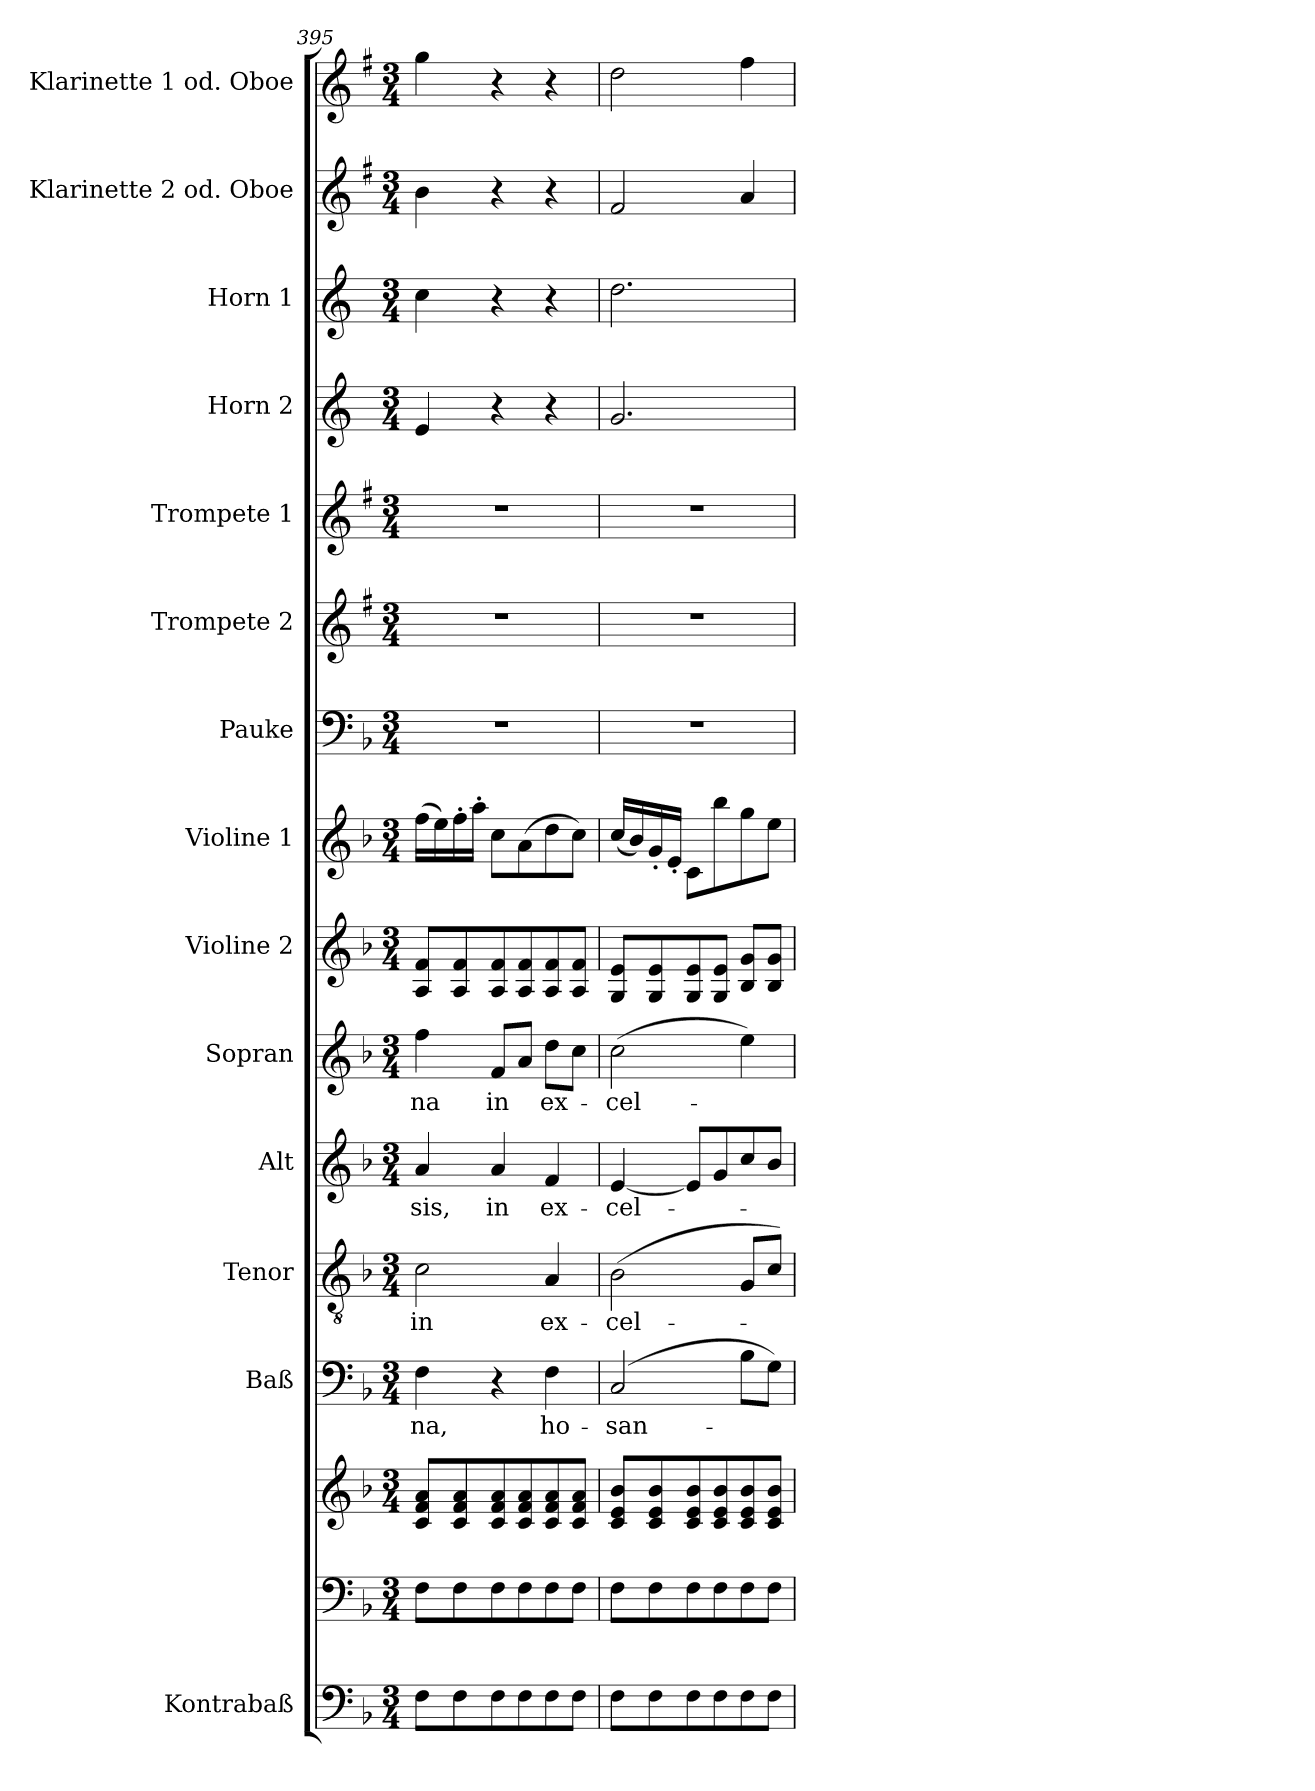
**kern	**kern	**kern	**kern	**text	**kern	**text	**kern	**text	**kern	**text	**kern	**kern	**kern	**kern	**kern	**kern	**kern	**kern	**kern
*part15	*part14	*part14	*part13	*part13	*part12	*part12	*part11	*part11	*part10	*part10	*part9	*part8	*part7	*part6	*part5	*part4	*part3	*part2	*part1
*staff16	*staff15	*staff14	*staff13	*staff13	*staff12	*staff12	*staff11	*staff11	*staff10	*staff10	*staff9	*staff8	*staff7	*staff6	*staff5	*staff4	*staff3	*staff2	*staff1
*I"Kontrabaß	*	*	*I"Baß	*	*I"Tenor	*	*I"Alt	*	*I"Sopran	*	*I"Violine 2	*I"Violine 1	*I"Pauke	*I"Trompete 2	*I"Trompete 1	*I"Horn 2	*I"Horn 1	*I"Klarinette 2 od. Oboe	*I"Klarinette 1 od. Oboe
*	*	*	*	*	*	*	*	*	*	*	*	*	*	*I'Tpt	*I'Tpt	*I'Hn	*I'Hn	*	*
*clefF4	*clefF4	*clefG2	*clefF4	*	*clefGv2	*	*clefG2	*	*clefG2	*	*clefG2	*clefG2	*clefF4	*clefG2	*clefG2	*clefG2	*clefG2	*clefG2	*clefG2
*ITrd7c12	*	*	*	*	*	*	*	*	*	*	*	*	*	*ITrd1c2	*ITrd1c2	*ITrd4c7	*ITrd4c7	*ITrd1c2	*ITrd1c2
*k[b-]	*k[b-]	*k[b-]	*k[b-]	*	*k[b-]	*	*k[b-]	*	*k[b-]	*	*k[b-]	*k[b-]	*k[b-]	*k[b-]	*k[b-]	*k[b-]	*k[b-]	*k[b-]	*k[b-]
*F:	*F:	*F:	*F:	*	*F:	*	*F:	*	*F:	*	*F:	*F:	*F:	*F:	*F:	*F:	*F:	*F:	*F:
*M3/4	*M3/4	*M3/4	*M3/4	*	*M3/4	*	*M3/4	*	*M3/4	*	*M3/4	*M3/4	*M3/4	*M3/4	*M3/4	*M3/4	*M3/4	*M3/4	*M3/4
=395	=395	=395	=395	=395	=395	=395	=395	=395	=395	=395	=395	=395	=395	=395	=395	=395	=395	=395	=395
!	!	!	!	!LO:LY:b	!	!LO:LY:b	!	!LO:LY:b	!	!LO:LY:b	!	!	!	!	!	!	!	!	!
8FF\L	8F\L	8c/ 8f/ 8a/L	4F\	-na,	2c\	in	4a/	-sis,	4ff\	-na	8A/ 8f/L	(>16ff\LL	2.r	2.r	2.r	4A/	4f\	4a\	4ff\
.	.	.	.	.	.	.	.	.	.	.	.	16ee\)	.	.	.	.	.	.	.
8FF\	8F\	8c/ 8f/ 8a/	.	.	.	.	.	.	.	.	8A/ 8f/	16ff'>\	.	.	.	.	.	.	.
.	.	.	.	.	.	.	.	.	.	.	.	16aa'>\JJ	.	.	.	.	.	.	.
!	!	!	!	!	!	!	!	!LO:LY:b	!	!LO:LY:b	!	!	!	!	!	!	!	!	!
8FF\	8F\	8c/ 8f/ 8a/	4r	.	.	.	4a/	in	8f/L	in	8A/ 8f/	8cc\L	.	.	.	4r	4r	4r	4r
8FF\	8F\	8c/ 8f/ 8a/	.	.	.	.	.	.	8a/J	.	8A/ 8f/	(>8a\	.	.	.	.	.	.	.
!	!	!	!	!LO:LY:b	!	!LO:LY:b	!	!LO:LY:b	!	!LO:LY:b	!	!	!	!	!	!	!	!	!
8FF\	8F\	8c/ 8f/ 8a/	4F\	ho-	4A/	ex-	4f/	ex-	8dd\L	ex-	8A/ 8f/	8dd\	.	.	.	4r	4r	4r	4r
8FF\J	8F\J	8c/ 8f/ 8a/J	.	.	.	.	.	.	8cc\J	.	8A/ 8f/J	8cc\J)	.	.	.	.	.	.	.
=396	=396	=396	=396	=396	=396	=396	=396	=396	=396	=396	=396	=396	=396	=396	=396	=396	=396	=396	=396
!	!	!	!	!LO:LY:b	!	!LO:LY:b	!	!LO:LY:b	!	!LO:LY:b	!	!	!	!	!	!	!	!	!
8FF\L	8F\L	8c/ 8e/ 8b-/L	(2C/	-san-	(>2B-\	-cel-	[4e/	-cel-	(>2cc\	-cel-	8G/ 8e/L	(<16cc/LL	2.r	2.r	2.r	2.c/	2.g\	2e/	2cc\
.	.	.	.	.	.	.	.	.	.	.	.	16b-/)	.	.	.	.	.	.	.
8FF\	8F\	8c/ 8e/ 8b-/	.	.	.	.	.	.	.	.	8G/ 8e/	16g'</	.	.	.	.	.	.	.
.	.	.	.	.	.	.	.	.	.	.	.	16e'</JJ	.	.	.	.	.	.	.
8FF\	8F\	8c/ 8e/ 8b-/	.	.	.	.	8e/L]	.	.	.	8G/ 8e/	8c\L	.	.	.	.	.	.	.
8FF\	8F\	8c/ 8e/ 8b-/	.	.	.	.	8g/	.	.	.	8G/ 8e/J	8bb-\	.	.	.	.	.	.	.
8FF\	8F\	8c/ 8e/ 8b-/	8B-\L	.	8G/L	.	8cc/	.	4ee\)	.	8B-/ 8g/L	8gg\	.	.	.	.	.	4g/	4ee\
8FF\J	8F\J	8c/ 8e/ 8b-/J	8G\J)	.	8c/J)	.	8b-/J	.	.	.	8B-/ 8g/J	8ee\J	.	.	.	.	.	.	.
=	=	=	=	=	=	=	=	=	=	=	=	=	=	=	=	=	=	=	=
*-	*-	*-	*-	*-	*-	*-	*-	*-	*-	*-	*-	*-	*-	*-	*-	*-	*-	*-	*-
